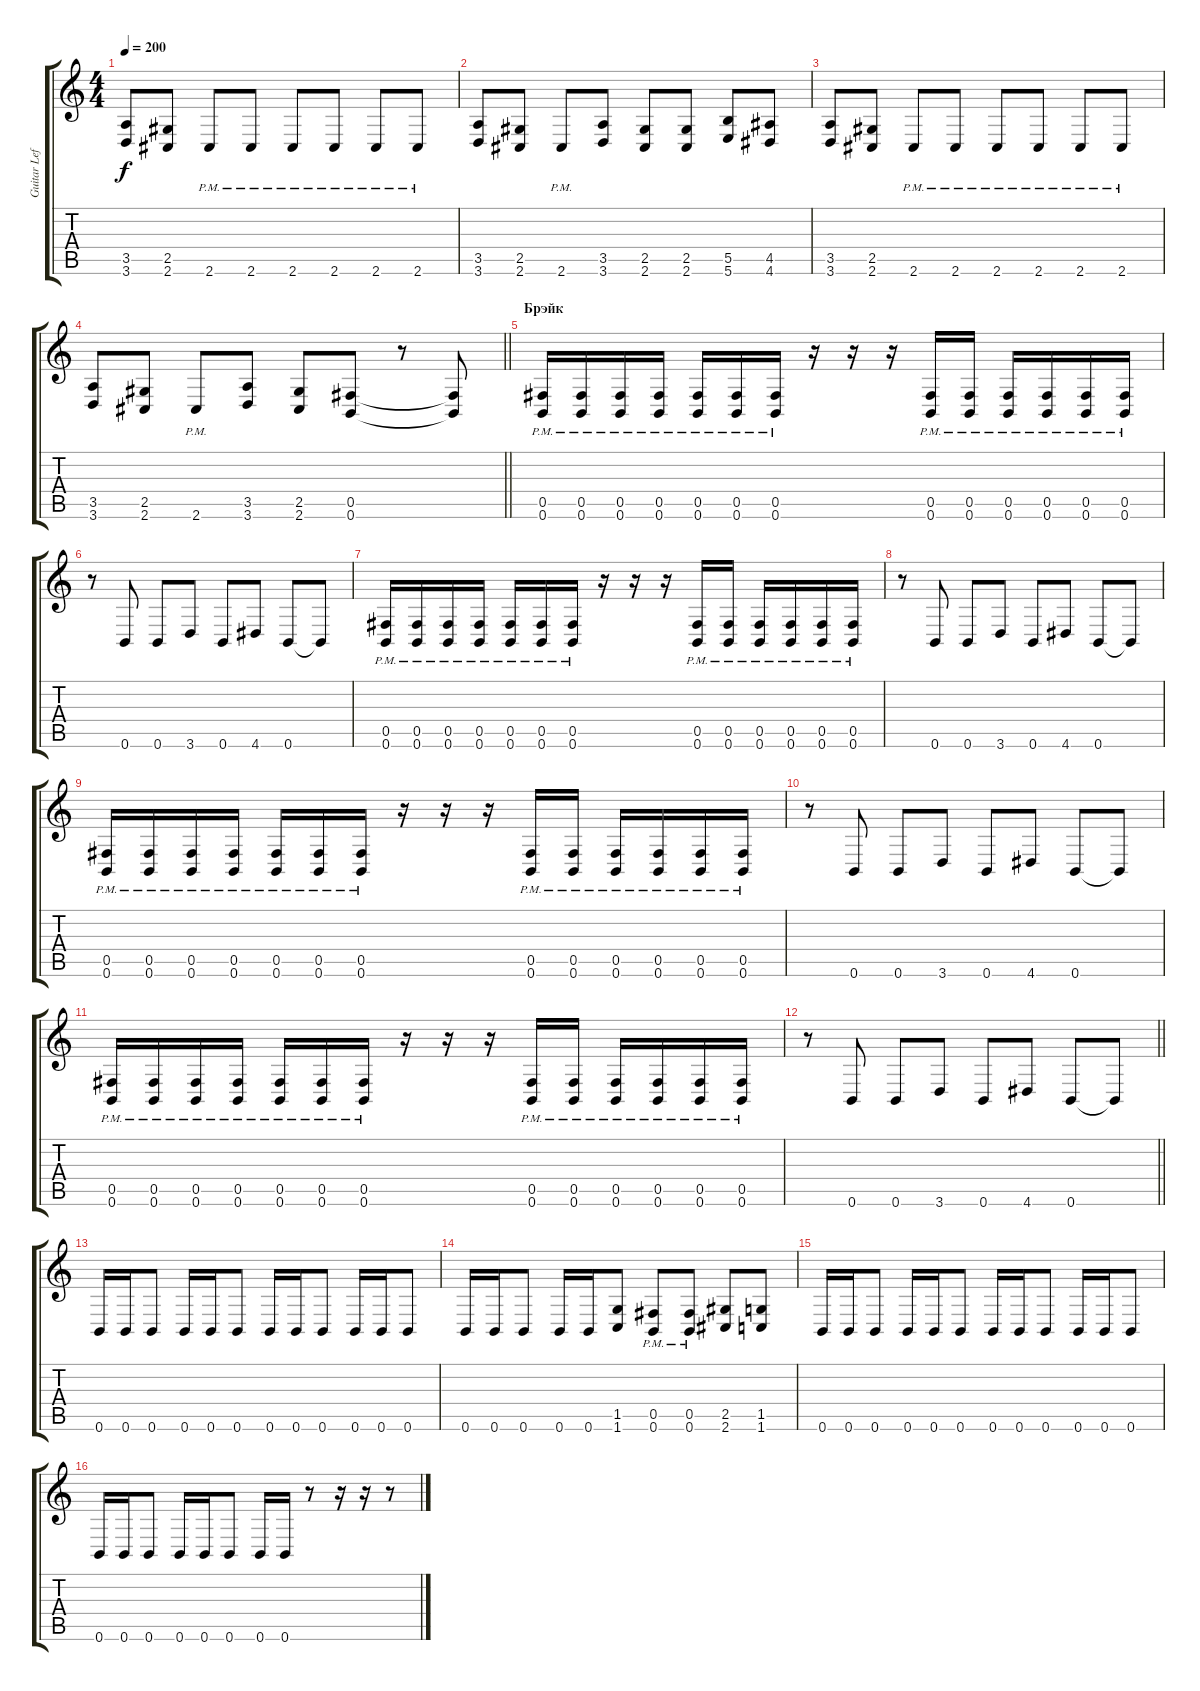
\track ("Guitar Left" "Guitar Lef") {instrument distortionguitar}
\staff {score tabs}
\tuning (Db4 Ab3 E3 B2 Gb2 B1) {hide}
\ts (4 4)
\tempo 200
\clef g2
\ks c
(3.5 3.6).8{dy f} (2.5 2.6).8 2.6{pm}.8 2.6{pm}.8 2.6{pm}.8 2.6{pm}.8 2.6{pm}.8 2.6{pm}.8 |
(3.5 3.6).8 (2.5 2.6).8 2.6{pm}.8 (3.5 3.6).8 (2.5 2.6).8 (2.5 2.6).8 (5.5 5.6).8 (4.5 4.6).8 |
(3.5 3.6).8 (2.5 2.6).8 2.6{pm}.8 2.6{pm}.8 2.6{pm}.8 2.6{pm}.8 2.6{pm}.8 2.6{pm}.8 |
\barLineRight lightlight
(3.5 3.6).8 (2.5 2.6).8 2.6{pm}.8 (3.5 3.6).8 (2.5 2.6).8 (0.5 0.6).8 r.8 (0.5{t} 0.6{t}).8 |
\section ("" "Брэйк")
(0.5{pm} 0.6{pm}).16 (0.5{pm} 0.6{pm}).16 (0.5{pm} 0.6{pm}).16 (0.5{pm} 0.6{pm}).16 (0.5{pm} 0.6{pm}).16 (0.5{pm} 0.6{pm}).16 (0.5{pm} 0.6{pm}).16 r.16 r.16 r.16 (0.5{pm} 0.6{pm}).16 (0.5{pm} 0.6{pm}).16 (0.5{pm} 0.6{pm}).16 (0.5{pm} 0.6{pm}).16 (0.5{pm} 0.6{pm}).16 (0.5{pm} 0.6{pm}).16 |
r.8 0.6.8 0.6.8 3.6.8 0.6.8 4.6.8 0.6.8 0.6{t}.8 |
(0.5{pm} 0.6{pm}).16 (0.5{pm} 0.6{pm}).16 (0.5{pm} 0.6{pm}).16 (0.5{pm} 0.6{pm}).16 (0.5{pm} 0.6{pm}).16 (0.5{pm} 0.6{pm}).16 (0.5{pm} 0.6{pm}).16 r.16 r.16 r.16 (0.5{pm} 0.6{pm}).16 (0.5{pm} 0.6{pm}).16 (0.5{pm} 0.6{pm}).16 (0.5{pm} 0.6{pm}).16 (0.5{pm} 0.6{pm}).16 (0.5{pm} 0.6{pm}).16 |
r.8 0.6.8 0.6.8 3.6.8 0.6.8 4.6.8 0.6.8 0.6{t}.8 |
(0.5{pm} 0.6{pm}).16 (0.5{pm} 0.6{pm}).16 (0.5{pm} 0.6{pm}).16 (0.5{pm} 0.6{pm}).16 (0.5{pm} 0.6{pm}).16 (0.5{pm} 0.6{pm}).16 (0.5{pm} 0.6{pm}).16 r.16 r.16 r.16 (0.5{pm} 0.6{pm}).16 (0.5{pm} 0.6{pm}).16 (0.5{pm} 0.6{pm}).16 (0.5{pm} 0.6{pm}).16 (0.5{pm} 0.6{pm}).16 (0.5{pm} 0.6{pm}).16 |
r.8 0.6.8 0.6.8 3.6.8 0.6.8 4.6.8 0.6.8 0.6{t}.8 |
(0.5{pm} 0.6{pm}).16 (0.5{pm} 0.6{pm}).16 (0.5{pm} 0.6{pm}).16 (0.5{pm} 0.6{pm}).16 (0.5{pm} 0.6{pm}).16 (0.5{pm} 0.6{pm}).16 (0.5{pm} 0.6{pm}).16 r.16 r.16 r.16 (0.5{pm} 0.6{pm}).16 (0.5{pm} 0.6{pm}).16 (0.5{pm} 0.6{pm}).16 (0.5{pm} 0.6{pm}).16 (0.5{pm} 0.6{pm}).16 (0.5{pm} 0.6{pm}).16 |
\barLineRight lightlight
r.8 0.6.8 0.6.8 3.6.8 0.6.8 4.6.8 0.6.8 0.6{t}.8 |
\section ("" "")
0.6.16 0.6.16 0.6.8 0.6.16 0.6.16 0.6.8 0.6.16 0.6.16 0.6.8 0.6.16 0.6.16 0.6.8 |
0.6.16 0.6.16 0.6.8 0.6.16 0.6.16 (1.5 1.6).8 (0.5{pm} 0.6{pm}).8 (0.5{pm} 0.6{pm}).8 (2.5 2.6).8 (1.5 1.6).8 |
0.6.16 0.6.16 0.6.8 0.6.16 0.6.16 0.6.8 0.6.16 0.6.16 0.6.8 0.6.16 0.6.16 0.6.8 |
0.6.16 0.6.16 0.6.8 0.6.16 0.6.16 0.6.8 0.6.16 0.6.16 r.8 r.16 r.16 r.8
